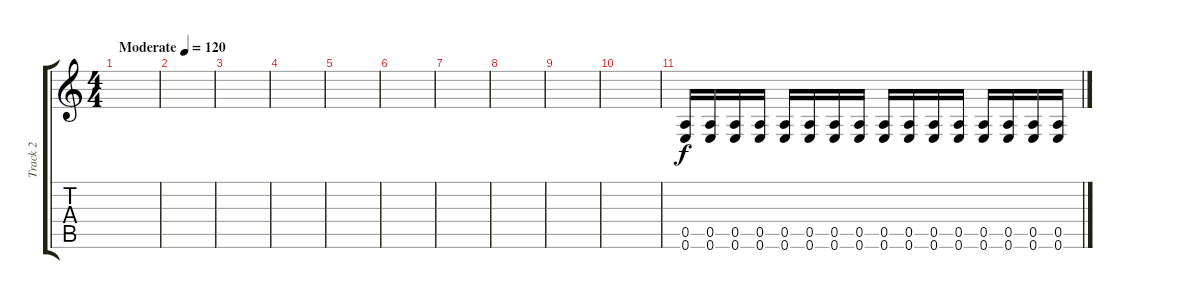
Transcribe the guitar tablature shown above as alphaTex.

\track ("Track 2" "Track 2") {instrument overdrivenguitar}
\staff {score tabs}
\tuning (E4 B3 G3 D3 A2 E2) {hide}
\ts (4 4)
\tempo (120 "Moderate")
\clef g2
\ks c
|
|
|
|
|
|
|
|
|
|
(0.5 0.6).16 (0.5 0.6).16 (0.5 0.6).16 (0.5 0.6).16 (0.5 0.6).16 (0.5 0.6).16 (0.5 0.6).16 (0.5 0.6).16 (0.5 0.6).16 (0.5 0.6).16 (0.5 0.6).16 (0.5 0.6).16 (0.5 0.6).16 (0.5 0.6).16 (0.5 0.6).16 (0.5 0.6).16
